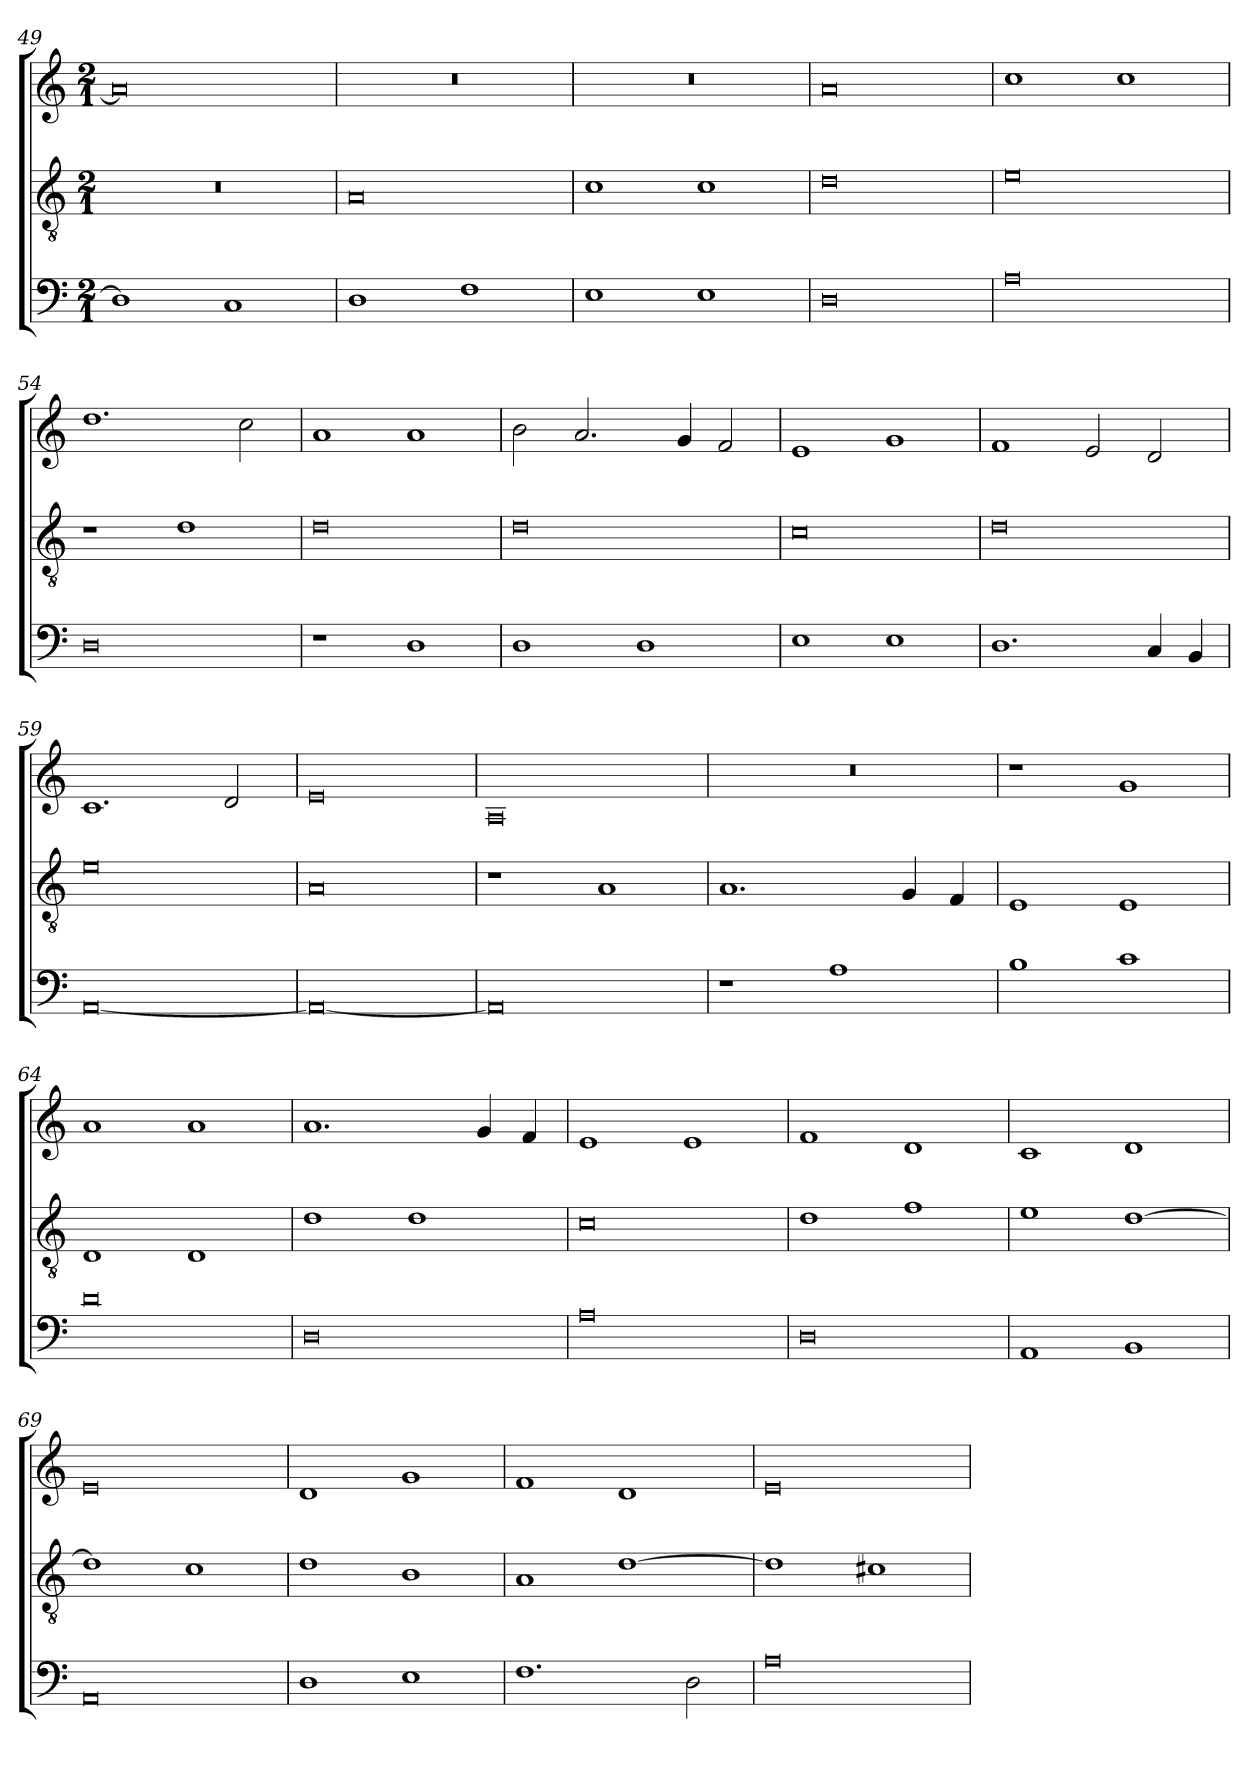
**kern	**kern	**kern
*part1	*part1	*part1
*staff3	*staff2	*staff1
*clefF4	*clefGv2	*clefG2
*M2/1	*M2/1	*M2/1
=49	=49	=49
1D]	0r	0a]
1C	.	.
=50	=50	=50
1D	0A	0r
1F	.	.
!!LO:LB:g=z
=51	=51	=51
1E	1c	0r
1E	1c	.
=52	=52	=52
0D	0d	0a
=53	=53	=53
0A	0e	1cc
.	.	1cc
=54	=54	=54
0D	1r	1.dd
.	1d	.
.	.	2cc
=55	=55	=55
1r	0d	1a
1D	.	1a
=56	=56	=56
1D	0d	2b
.	.	2.a
1D	.	.
.	.	4g
.	.	2f
!!LO:PB:g=z
=57	=57	=57
1E	0c	1e
1E	.	1g
=58	=58	=58
1.D	0d	1f
.	.	2e
4C	.	2d
4BB	.	.
=59	=59	=59
[0AA	0e	1.c
.	.	2d
=60	=60	=60
0AA_	0A	0e
=61	=61	=61
0AA]	1r	0A
.	1A	.
=62	=62	=62
1r	1.A	0r
1A	.	.
.	4G	.
.	4F	.
!!LO:LB:g=z
=63	=63	=63
1B	1E	1r
1c	1E	1g
=64	=64	=64
0d	1D	1a
.	1D	1a
=65	=65	=65
0D	1d	1.a
.	1d	.
.	.	4g
.	.	4f
=66	=66	=66
0A	0c	1e
.	.	1e
=67	=67	=67
0D	1d	1f
.	1f	1d
=68	=68	=68
1AA	1e	1c
1BB	[1d	1d
!!LO:LB:g=z
=69	=69	=69
0AA	1d]	0e
.	1c	.
=70	=70	=70
1D	1d	1d
1E	1B	1g
=71	=71	=71
1.F	1A	1f
.	[1d	1d
2D	.	.
=72	=72	=72
0A	1d]	0e
.	1c#X	.
=	=	=
*-	*-	*-
